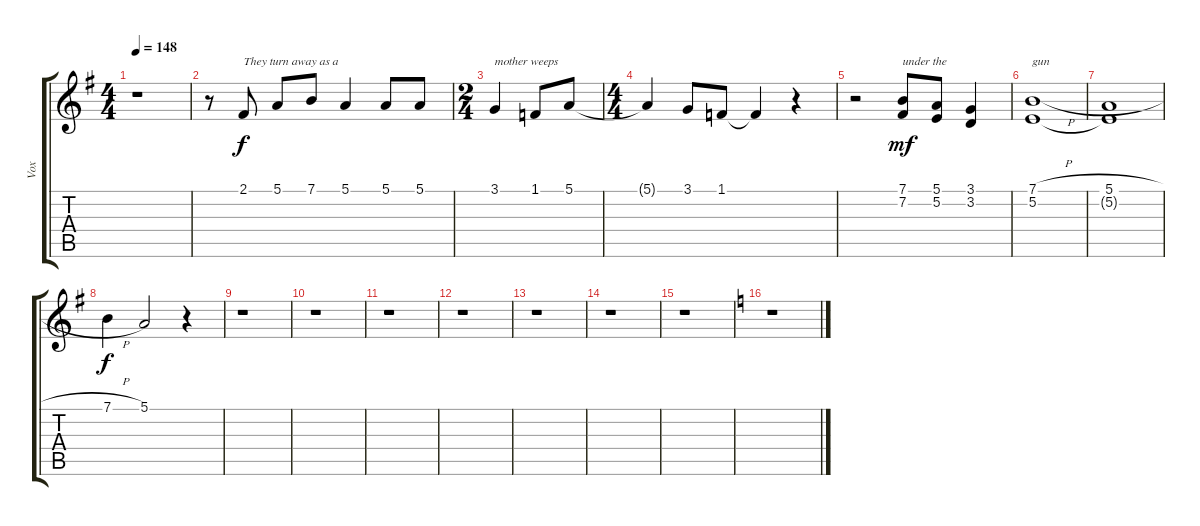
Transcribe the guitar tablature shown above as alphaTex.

\track ("Vox" "Vox") {instrument violin}
\staff {score tabs}
\tuning (E4 B3 G3 D3 A2 E2) {hide}
\ts (4 4)
\tempo 148
\clef g2
\ks eminor
r.1{dy f} |
r.8 2.1.8{txt "They turn away as a"} 5.1.8 7.1.8 5.1.4 5.1.8 5.1.8 |
\ts (2 4)
3.1.4{txt "mother weeps"} 1.1.8 5.1.8 |
\ts (4 4)
5.1{t}.4 3.1.8 1.1.8 1.1{t}.4 r.4 |
r.2 (7.1 7.2).8{txt "under the" dy mf} (5.1 5.2).8 (3.1 3.2).4 |
(7.1{h} 5.2).1{txt "gun"} |
(5.1{h} 5.2{t}).1 |
7.1{h}.4{dy f} 5.1.2 r.4 |
r.1 |
r.1 |
r.1 |
r.1 |
r.1 |
r.1 |
r.1 |
\ks aminor
r.1
